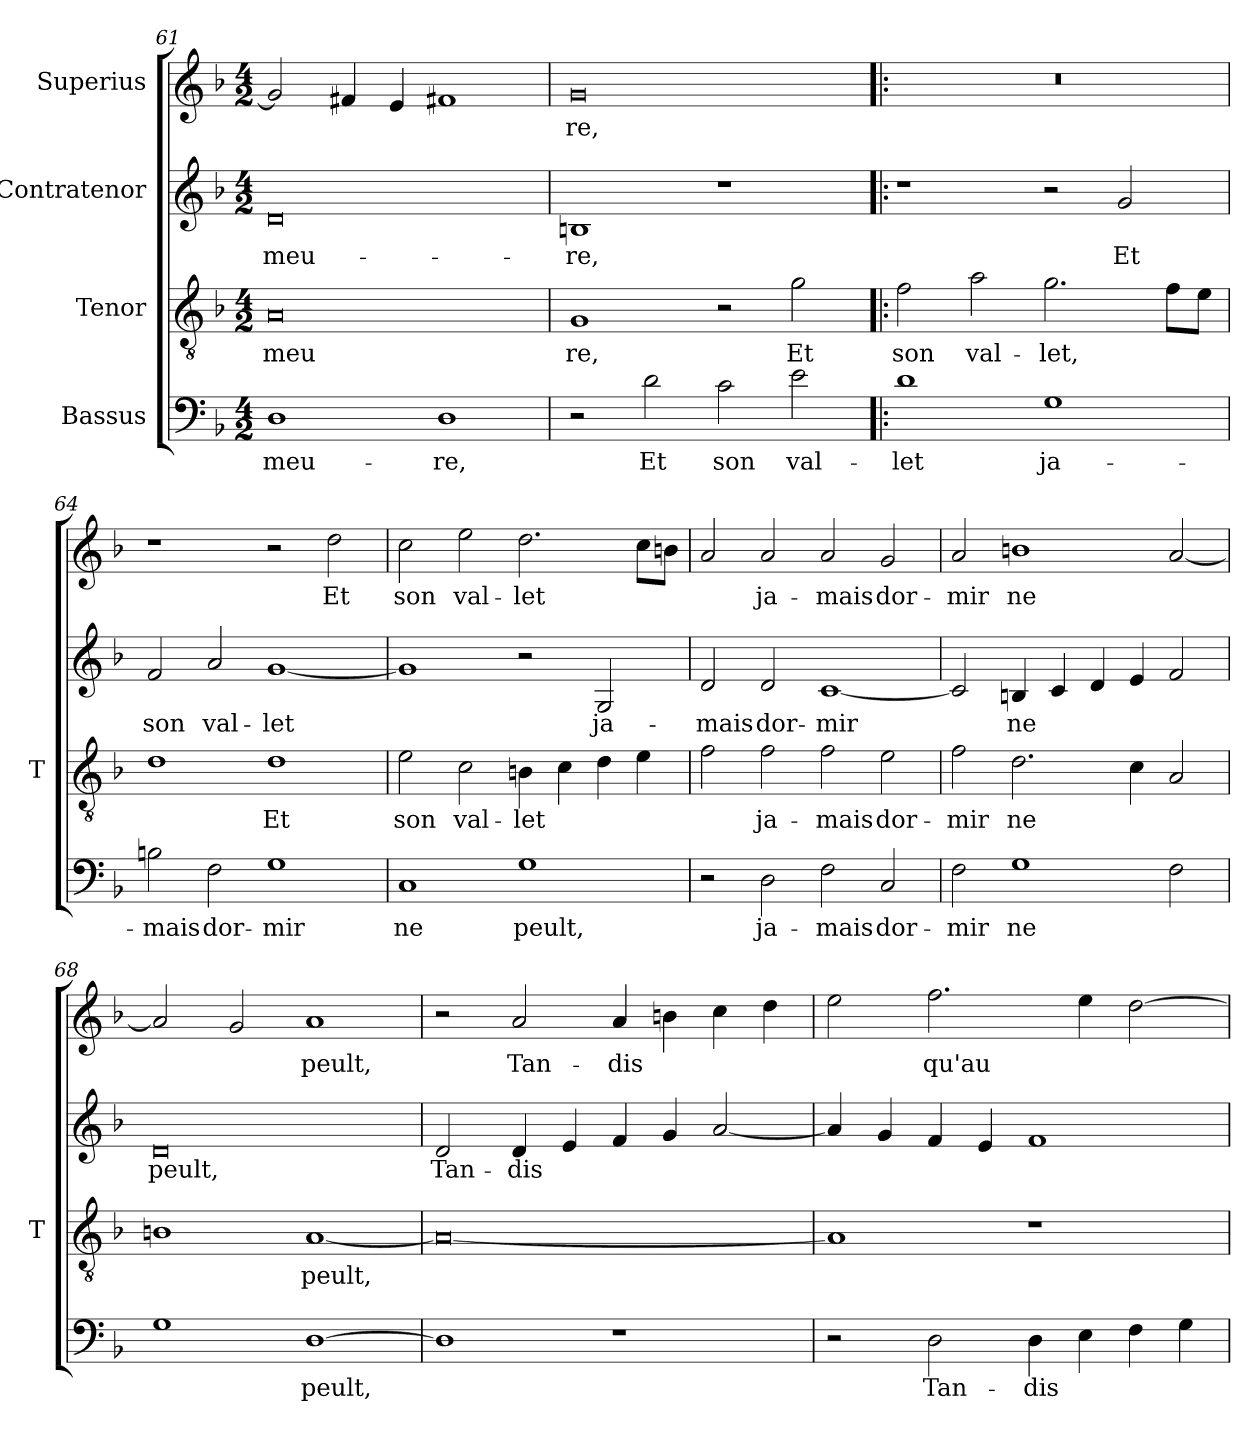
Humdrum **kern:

**kern	**text	**kern	**text	**kern	**text	**kern	**text
*part4	*part4	*part3	*part3	*part2	*part2	*part1	*part1
*staff4	*staff4	*staff3	*staff3	*staff2	*staff2	*staff1	*staff1
*I"Bassus	*	*I"Tenor	*	*I"Contratenor	*	*I"Superius	*
*	*	*I'T	*	*	*	*	*
*clefF4	*	*clefGv2	*	*clefG2	*	*clefG2	*
*k[b-]	*	*k[b-]	*	*k[b-]	*	*k[b-]	*
*M4/2	*	*M4/2	*	*M4/2	*	*M4/2	*
=61	=61	=61	=61	=61	=61	=61	=61
1D	meu-	0A	-meu	0d	meu-	2g]	.
.	.	.	.	.	.	4f#X	.
.	.	.	.	.	.	4e	.
1D	-re,	.	.	.	.	1f#X	.
=62	=62	=62	=62	=62	=62	=62	=62
2r	.	1G	-re,	1Bn	-re,	0g	-re,
2d	-Et	.	.	.	.	.	.
2c	-son	2r	.	1r	.	.	.
2e	val-	2g	-Et	.	.	.	.
=63!|:	=63!|:	=63!|:	=63!|:	=63!|:	=63!|:	=63!|:	=63!|:
1d	-let	2f	-son	1r	.	0r	.
.	.	2a	val-	.	.	.	.
1G	ja-	2.g	-let,	2r	.	.	.
.	.	.	.	2g	-Et	.	.
.	.	8fL	.	.	.	.	.
.	.	8eJ	.	.	.	.	.
=64	=64	=64	=64	=64	=64	=64	=64
2Bn	-mais	1d	.	2f	-son	1r	.
2F	dor-	.	.	2a	val-	.	.
1G	-mir	1d	-Et	[1g	-let	2r	.
.	.	.	.	.	.	2dd	-Et
=65	=65	=65	=65	=65	=65	=65	=65
1C	-ne	2e	-son	1g]	.	2cc	-son
.	.	2c	val-	.	.	2ee	val-
1G	-peult,	4Bn	-let	2r	.	2.dd	-let
.	.	4c	.	.	.	.	.
.	.	4d	.	2G	ja-	.	.
.	.	4e	.	.	.	8ccL	.
.	.	.	.	.	.	8bJ	.
=66	=66	=66	=66	=66	=66	=66	=66
2r	.	2f	.	2d	-mais	2a	.
2D	ja-	2f	ja-	2d	dor-	2a	ja-
2F	-mais	2f	-mais	[1c	-mir	2a	-mais
2C	dor-	2e	dor-	.	.	2g	dor-
=67	=67	=67	=67	=67	=67	=67	=67
2F	-mir	2f	-mir	2c]	.	2a	-mir
1G	-ne	2.d	-ne	4Bn	-ne	1b	-ne
.	.	.	.	4c	.	.	.
.	.	.	.	4d	.	.	.
.	.	4c	.	4e	.	.	.
2F	.	2A	.	2f	.	[2a	.
=68	=68	=68	=68	=68	=68	=68	=68
1G	.	1Bn	.	0d	-peult,	2a]	.
.	.	.	.	.	.	2g	.
[1D	-peult,	[1A	-peult,	.	.	1a	-peult,
=69	=69	=69	=69	=69	=69	=69	=69
1D]	.	0A_	.	2d	Tan-	2r	.
.	.	.	.	4d	-dis	2a	Tan-
.	.	.	.	4e	.	.	.
1r	.	.	.	4f	.	4a	-dis
.	.	.	.	4g	.	4b	.
.	.	.	.	[2a	.	4cc	.
.	.	.	.	.	.	4dd	.
=70	=70	=70	=70	=70	=70	=70	=70
2r	.	1A]	.	4a]	.	2ee	.
.	.	.	.	4g	.	.	.
2D	Tan-	.	.	4f	.	2.ff	-qu'au
.	.	.	.	4e	.	.	.
4D	-dis	1r	.	1f	.	.	.
4E	.	.	.	.	.	4ee	.
4F	.	.	.	.	.	[2dd	.
4G	.	.	.	.	.	.	.
=	=	=	=	=	=	=	=
*-	*-	*-	*-	*-	*-	*-	*-
